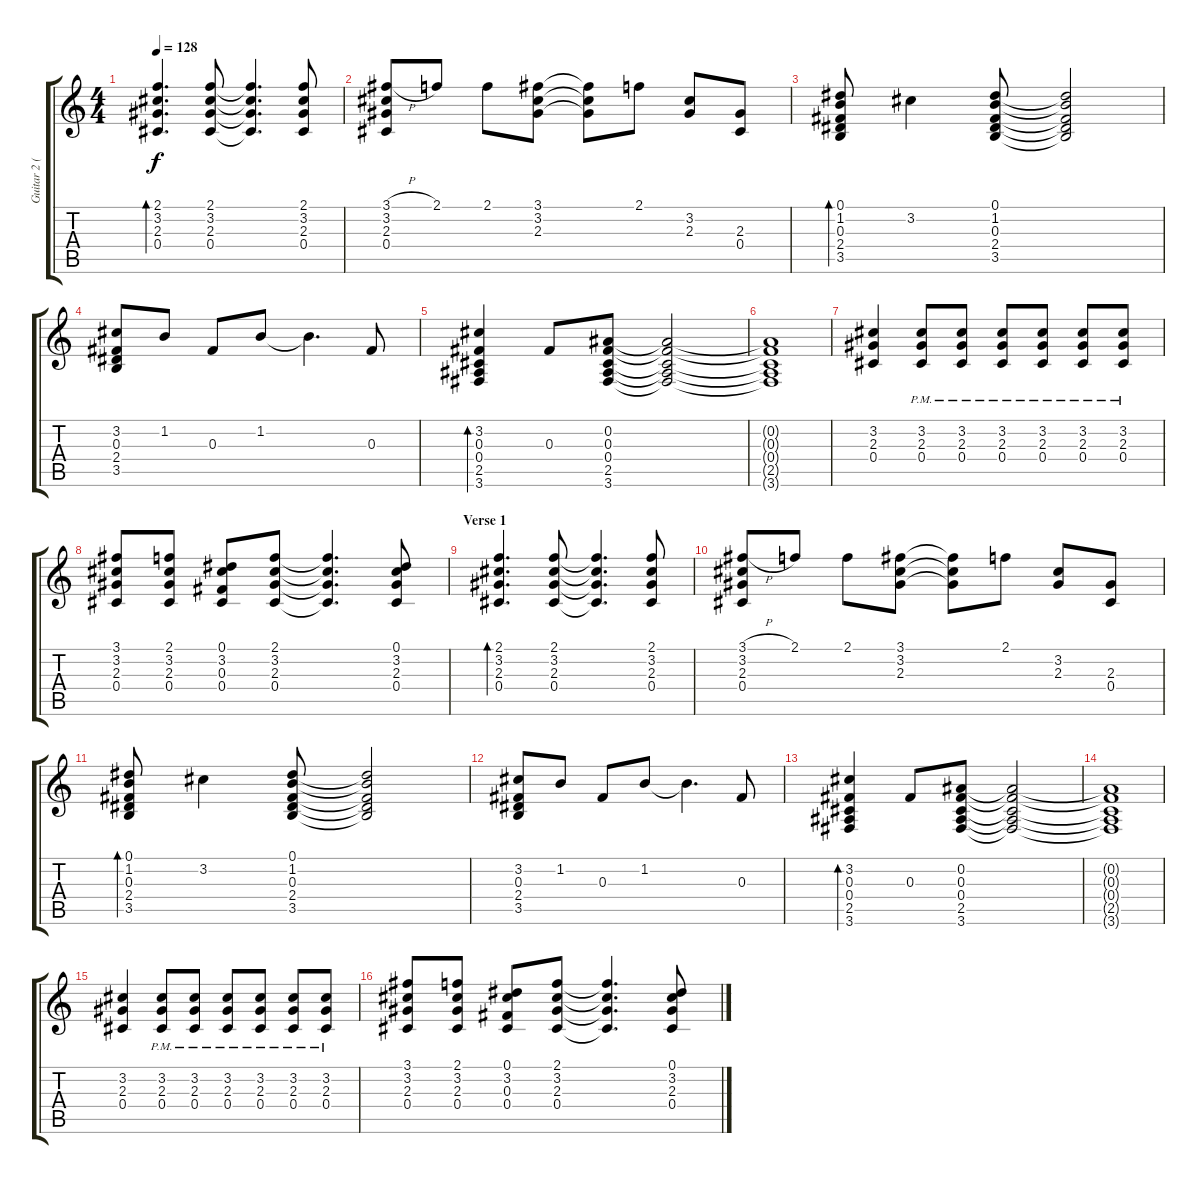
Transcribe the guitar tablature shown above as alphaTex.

\track ("Guitar 2 (Izzy)" "Guitar 2 (") {instrument distortionguitar}
\staff {score tabs}
\tuning (Eb4 Bb3 Gb3 Db3 Ab2 Eb2) {hide}
\ts (4 4)
\tempo 128
\clef g2
\ks c
(2.1 3.2 2.3 0.4).4{d bd 60 dy f} (2.1 3.2 2.3 0.4).8 (2.1{t} 3.2{t} 2.3{t} 0.4{t}).4{d} (2.1 3.2 2.3 0.4).8 |
(3.1{h} 3.2 2.3 0.4).8 2.1.8 2.1.8 (3.1 3.2 2.3).8 (3.1{t} 3.2{t} 2.3{t}).8 2.1.8 (3.2 2.3).8 (2.3 0.4).8 |
(0.1 1.2 0.3 2.4 3.5).8{bd 60} 3.2.4 (0.1 1.2 0.3 2.4 3.5).8 (0.1{t} 1.2{t} 0.3{t} 2.4{t} 3.5{t}).2 |
(3.2 0.3 2.4 3.5).8 1.2.8 0.3.8 1.2.8 1.2{t}.4{d} 0.3.8 |
(3.2 0.3 0.4 2.5 3.6).4{bd 60} 0.3.8 (0.2 0.3 0.4 2.5 3.6).8 (0.2{t} 0.3{t} 0.4{t} 2.5{t} 3.6{t}).2 |
(0.2{t} 0.3{t} 0.4{t} 2.5{t} 3.6{t}).1 |
(3.2 2.3 0.4).4 (3.2{pm} 2.3{pm} 0.4{pm}).8 (3.2{pm} 2.3{pm} 0.4{pm}).8 (3.2{pm} 2.3{pm} 0.4{pm}).8 (3.2{pm} 2.3{pm} 0.4{pm}).8 (3.2{pm} 2.3{pm} 0.4{pm}).8 (3.2{pm} 2.3{pm} 0.4{pm}).8 |
(3.1 3.2 2.3 0.4).8 (2.1 3.2 2.3 0.4).8 (0.1 3.2 0.3 0.4).8 (2.1 3.2 2.3 0.4).8 (2.1{t} 3.2{t} 2.3{t} 0.4{t}).4{d} (0.1 3.2 2.3 0.4).8 |
\section ("" "Verse 1")
(2.1 3.2 2.3 0.4).4{d bd 60} (2.1 3.2 2.3 0.4).8 (2.1{t} 3.2{t} 2.3{t} 0.4{t}).4{d} (2.1 3.2 2.3 0.4).8 |
(3.1{h} 3.2 2.3 0.4).8 2.1.8 2.1.8 (3.1 3.2 2.3).8 (3.1{t} 3.2{t} 2.3{t}).8 2.1.8 (3.2 2.3).8 (2.3 0.4).8 |
(0.1 1.2 0.3 2.4 3.5).8{bd 60} 3.2.4 (0.1 1.2 0.3 2.4 3.5).8 (0.1{t} 1.2{t} 0.3{t} 2.4{t} 3.5{t}).2 |
(3.2 0.3 2.4 3.5).8 1.2.8 0.3.8 1.2.8 1.2{t}.4{d} 0.3.8 |
(3.2 0.3 0.4 2.5 3.6).4{bd 60} 0.3.8 (0.2 0.3 0.4 2.5 3.6).8 (0.2{t} 0.3{t} 0.4{t} 2.5{t} 3.6{t}).2 |
(0.2{t} 0.3{t} 0.4{t} 2.5{t} 3.6{t}).1 |
(3.2 2.3 0.4).4 (3.2{pm} 2.3{pm} 0.4{pm}).8 (3.2{pm} 2.3{pm} 0.4{pm}).8 (3.2{pm} 2.3{pm} 0.4{pm}).8 (3.2{pm} 2.3{pm} 0.4{pm}).8 (3.2{pm} 2.3{pm} 0.4{pm}).8 (3.2{pm} 2.3{pm} 0.4{pm}).8 |
(3.1 3.2 2.3 0.4).8 (2.1 3.2 2.3 0.4).8 (0.1 3.2 0.3 0.4).8 (2.1 3.2 2.3 0.4).8 (2.1{t} 3.2{t} 2.3{t} 0.4{t}).4{d} (0.1 3.2 2.3 0.4).8
